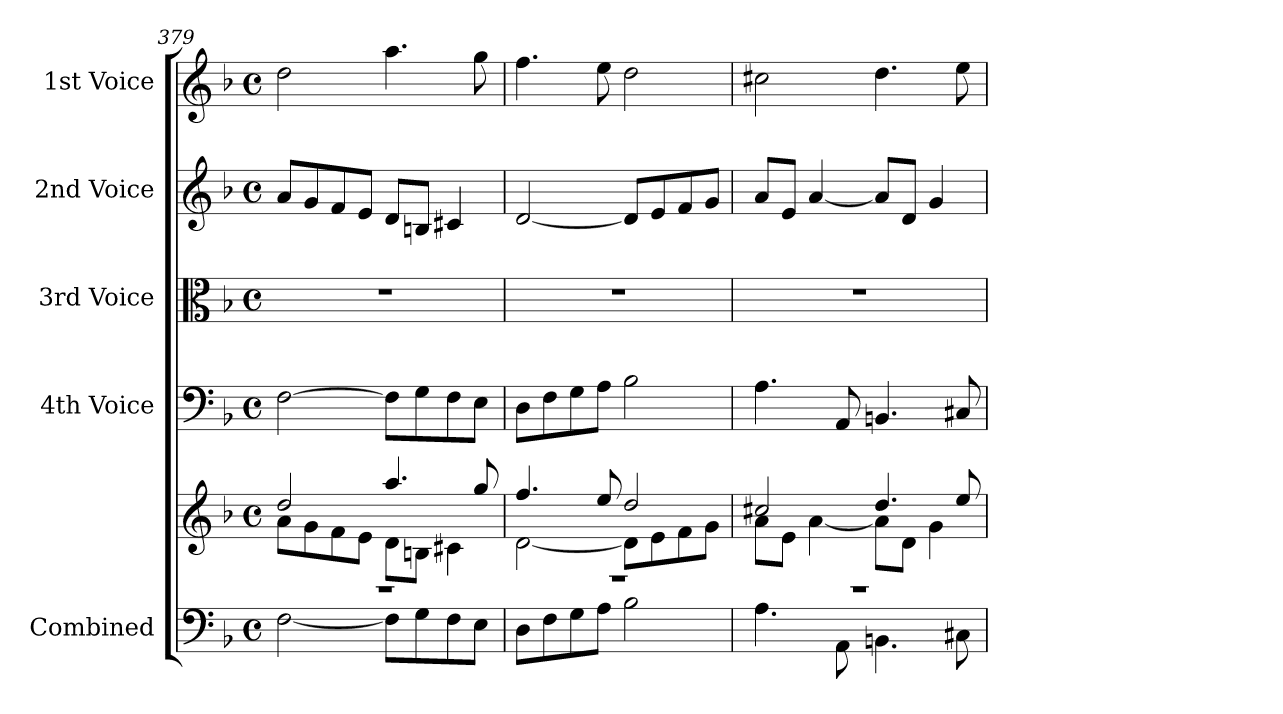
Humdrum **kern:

**kern	**kern	**kern	**kern	**kern	**kern
*part5	*part5	*part4	*part3	*part2	*part1
*staff6	*staff5	*staff4	*staff3	*staff2	*staff1
*I"Combined	*	*I"4th Voice	*I"3rd Voice	*I"2nd Voice	*I"1st Voice
!!LO:LB:g=z
*clefF4	*clefG2	*clefF4	*clefC3	*clefG2	*clefG2
*k[b-]	*k[b-]	*k[b-]	*k[b-]	*k[b-]	*k[b-]
*M4/4	*M4/4	*M4/4	*M4/4	*M4/4	*M4/4
*met(c)	*met(c)	*met(c)	*met(c)	*met(c)	*met(c)
=379	=379	=379	=379	=379	=379
*^	*^	*	*	*	*
1r	[2F\	2dd/	8a\L	[2F\	1r	8a/L	2dd\
.	.	.	8g\	.	.	8g/	.
.	.	.	8f\	.	.	8f/	.
.	.	.	8e\J	.	.	8e/J	.
.	8F\L]	4.aa/	8d\L	8F\L]	.	8d/L	4.aa\
.	8G\	.	8Bn\J	8G\	.	8Bn/J	.
.	8F\	.	4c#X\	8F\	.	4c#X/	.
.	8E\J	8gg/	.	8E\J	.	.	8gg\
=380	=380	=380	=380	=380	=380	=380	=380
1r	8D\L	4.ff/	[2d\	8D\L	1r	[2d/	4.ff\
.	8F\	.	.	8F\	.	.	.
.	8G\	.	.	8G\	.	.	.
.	8A\J	8ee/	.	8A\J	.	.	8ee\
.	2B-\	2dd/	8d\L]	2B-\	.	8d/L]	2dd\
.	.	.	8e\	.	.	8e/	.
.	.	.	8f\	.	.	8f/	.
.	.	.	8g\J	.	.	8g/J	.
=381	=381	=381	=381	=381	=381	=381	=381
1r	4.A\	2cc#X/	8a\L	4.A\	1r	8a/L	2cc#X\
.	.	.	8e\J	.	.	8e/J	.
.	.	.	[4a\	.	.	[4a/	.
.	8AA\	.	.	8AA/	.	.	.
.	4.BBn\	4.dd/	8a\L]	4.BBn/	.	8a/L]	4.dd\
.	.	.	8d\J	.	.	8d/J	.
.	.	.	4g\	.	.	4g/	.
.	8C#X\	8ee/	.	8C#X/	.	.	8ee\
*v	*v	*	*	*	*	*	*
*	*v	*v	*	*	*	*
=	=	=	=	=	=
*-	*-	*-	*-	*-	*-
